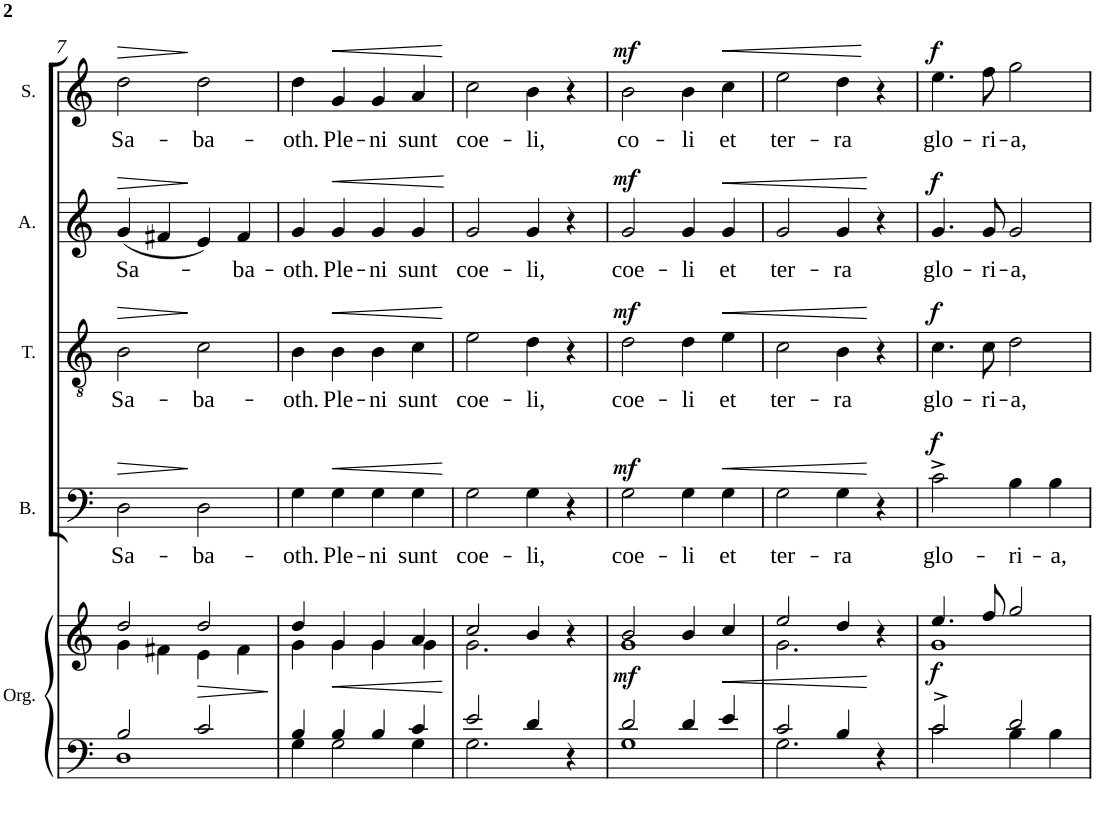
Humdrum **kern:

**kern	**kern	**dynam	**kern	**text	**dynam	**kern	**text	**dynam	**kern	**text	**dynam	**kern	**text	**dynam
*part5	*part5	*part5	*part4	*part4	*part4	*part3	*part3	*part3	*part2	*part2	*part2	*part1	*part1	*part1
*staff6	*staff5	*staff5/6	*staff4	*staff4	*staff4	*staff3	*staff3	*staff3	*staff2	*staff2	*staff2	*staff1	*staff1	*staff1
*I"Organ	*	*	*I"Bass	*	*	*I"Tenor	*	*	*I"Alto	*	*	*I"Sopran	*	*
*I'Org.	*	*	*I'B.	*	*	*I'T.	*	*	*I'A.	*	*	*I'S.	*	*
!!LO:PB:g=z
*clefF4	*clefG2	*	*clefF4	*	*	*clefGv2	*	*	*clefG2	*	*	*clefG2	*	*
*k[]	*k[]	*	*k[]	*	*	*k[]	*	*	*k[]	*	*	*k[]	*	*
*M4/4	*M4/4	*	*M4/4	*	*	*M4/4	*	*	*M4/4	*	*	*M4/4	*	*
*met(c)	*met(c)	*	*met(c)	*	*	*met(c)	*	*	*met(c)	*	*	*met(c)	*	*
=7	=7	=7	=7	=7	=7	=7	=7	=7	=7	=7	=7	=7	=7	=7
*^	*^	*	*	*	*	*	*	*	*	*	*	*	*	*
!	!	!	!	!	!	!LO:LY:b	!LO:HP:b	!	!LO:LY:b	!LO:HP:b	!	!LO:LY:b	!LO:HP:b	!	!LO:LY:b	!LO:HP:b
2B/	1D	2dd/	4g\	.	2D\	Sa-	>	2B\	Sa-	>	(<4g/	Sa-	>	2dd\	Sa-	>
.	.	.	4f#X\	.	.	.	.	.	.	.	4f#X/	.	.	.	.	.
!	!	!	!	!LO:HP:b	!	!LO:LY:b	!	!	!LO:LY:b	!	!	!	!	!	!LO:LY:b	!
2c/	.	2dd/	4e\	>	2D\	-ba-	.	2c\	-ba-	.	4e/)	.	]	2dd\	-ba-	]
!	!	!	!	!	!	!	!	!	!	!	!	!LO:LY:b	!	!	!	!
.	.	.	4f#\	.	.	.	.	.	.	.	4f#/	-ba-	.	.	.	.
=8	=8	=8	=8	=8	=8	=8	=8	=8	=8	=8	=8	=8	=8	=8	=8	=8
!	!	!	!	!	!	!LO:LY:b	!	!	!LO:LY:b	!	!	!LO:LY:b	!	!	!LO:LY:b	!
4B/	4G\	4dd/	4g\	.	4G\	-oth.	.	4B\	-oth.	.	4g/	-oth.	.	4dd\	-oth.	.
!	!	!	!	!LO:HP:b	!	!LO:LY:b	!LO:HP:b	!	!LO:LY:b	!LO:HP:b	!	!LO:LY:b	!LO:HP:b	!	!LO:LY:b	!LO:HP:b
4B/	2G\	4g/	4g\	<	4G\	Ple-	<	4B\	Ple-	<	4g/	Ple-	<	4g/	Ple-	<
!	!	!	!	!	!	!LO:LY:b	!	!	!LO:LY:b	!	!	!LO:LY:b	!	!	!LO:LY:b	!
4B/	.	4g/	4g\	.	4G\	-ni	.	4B\	-ni	.	4g/	-ni	.	4g/	-ni	.
!	!	!	!	!	!	!LO:LY:b	!	!	!LO:LY:b	!	!	!LO:LY:b	!	!	!LO:LY:b	!
4c/	4G\	4a/	4g\	.	4G\	sunt	.	4c\	sunt	.	4g/	sunt	.	4a/	sunt	.
*v	*v	*	*	*	*	*	*	*	*	*	*	*	*	*	*	*
*	*v	*v	*	*	*	*	*	*	*	*	*	*	*	*	*
.	.	]	.	.	]	.	.	]	.	.	[	.	.	[
=9	=9	=9	=9	=9	=9	=9	=9	=9	=9	=9	=9	=9	=9	=9
*^	*^	*	*	*	*	*	*	*	*	*	*	*	*	*
!	!	!	!	!	!	!LO:LY:b	!	!	!LO:LY:b	!	!	!LO:LY:b	!	!	!LO:LY:b	!
2e/	2.G\	2cc/	2.g\	.	2G\	coe-	.	2e\	coe-	.	2g/	coe-	.	2cc\	coe-	.
!	!	!	!	!	!	!LO:LY:b	!	!	!LO:LY:b	!	!	!LO:LY:b	!	!	!LO:LY:b	!
4d/	.	4b/	.	.	4G\	-li,	.	4d\	-li,	.	4g/	-li,	.	4b\	-li,	.
4r	4ryy	4r	4ryy	.	4r	.	.	4r	.	.	4r	.	.	4r	.	.
=10	=10	=10	=10	=10	=10	=10	=10	=10	=10	=10	=10	=10	=10	=10	=10	=10
!	!	!	!	!LO:DY:b	!	!LO:LY:b	!LO:DY:a	!	!LO:LY:b	!LO:DY:a	!	!LO:LY:b	!LO:DY:a	!	!LO:LY:b	!LO:DY:a
2d/	1G	2b/	1g	mf	2G\	coe-	mf	2d\	coe-	mf	2g/	coe-	mf	2b\	co-	mf
!	!	!	!	!	!	!LO:LY:b	!	!	!LO:LY:b	!	!	!LO:LY:b	!	!	!LO:LY:b	!
4d/	.	4b/	.	.	4G\	-li	.	4d\	-li	.	4g/	-li	.	4b\	-li	.
!	!	!	!	!	!	!LO:LY:b	!	!	!LO:LY:b	!	!	!LO:LY:b	!LO:HP:b	!	!LO:LY:b	!LO:HP:b
4e/	.	4cc/	.	.	4G\	et	.	4e\	et	.	4g/	et	<	4cc\	et	<
=11	=11	=11	=11	=11	=11	=11	=11	=11	=11	=11	=11	=11	=11	=11	=11	=11
!	!	!	!	!	!	!LO:LY:b	!	!	!LO:LY:b	!	!	!LO:LY:b	!	!	!LO:LY:b	!
2c/	2.G\	2ee/	2.g\	.	2G\	ter-	.	2c\	ter-	.	2g/	ter-	.	2ee\	ter-	.
!	!	!	!	!	!	!LO:LY:b	!	!	!LO:LY:b	!	!	!LO:LY:b	!	!	!LO:LY:b	!
4B/	.	4dd/	.	.	4G\	-ra	.	4B\	-ra	.	4g/	-ra	.	4dd\	-ra	.
4r	4ryy	4r	4ryy	[	4r	.	[	4r	.	[	4r	.	[	4r	.	[
=12	=12	=12	=12	=12	=12	=12	=12	=12	=12	=12	=12	=12	=12	=12	=12	=12
!	!	!	!	!LO:DY:b	!	!LO:LY:b	!LO:DY:a	!	!LO:LY:b	!LO:DY:a	!	!LO:LY:b	!LO:DY:a	!	!LO:LY:b	!LO:DY:a
2c^/	2c\	4.ee/	1g	f	2c^\	glo-	f	4.c\	glo-	f	4.g/	glo-	f	4.ee\	glo-	f
!	!	!	!	!	!	!	!	!	!LO:LY:b	!	!	!LO:LY:b	!	!	!LO:LY:b	!
.	.	8ff/	.	.	.	.	.	8c\	-ri-	.	8g/	-ri-	.	8ff\	-ri-	.
!	!	!	!	!	!	!LO:LY:b	!	!	!LO:LY:b	!	!	!LO:LY:b	!	!	!LO:LY:b	!
2d/	4B\	2gg/	.	.	4B\	-ri-	.	2d\	-a,	.	2g/	-a,	.	2gg\	-a,	.
!	!	!	!	!	!	!LO:LY:b	!	!	!	!	!	!	!	!	!	!
.	4B\	.	.	.	4B\	-a,	.	.	.	.	.	.	.	.	.	.
*v	*v	*	*	*	*	*	*	*	*	*	*	*	*	*	*	*
*	*v	*v	*	*	*	*	*	*	*	*	*	*	*	*	*
=	=	=	=	=	=	=	=	=	=	=	=	=	=	=
*-	*-	*-	*-	*-	*-	*-	*-	*-	*-	*-	*-	*-	*-	*-
